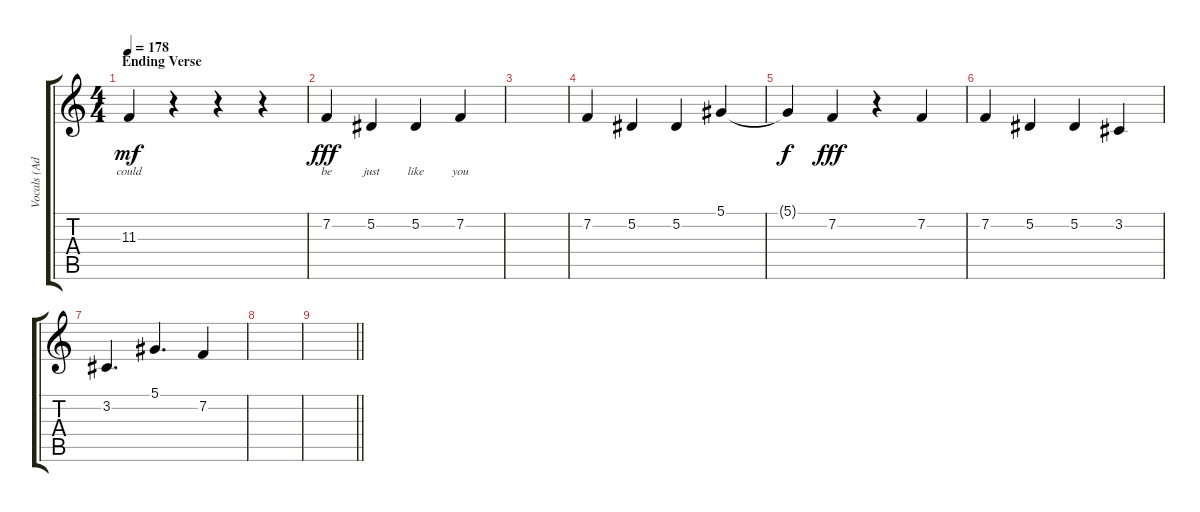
\track ("Vocals (Adam Gontier & Neil Sanderson)" "Vocals (Ad") {instrument lead1square}
\staff {score tabs}
\tuning (Eb4 Bb3 Gb3 Db3 Ab2 Db2) {hide}
\ts (4 4)
\section ("" "Ending Verse")
\tempo 178
\clef g2
\ks c
11.3.4{lyrics (0 "could") lyrics (1 "") lyrics (2 "") lyrics (3 "") lyrics (4 "") dy mf} r.4 r.4 r.4 |
7.2.4{lyrics (0 "be") lyrics (1 "") lyrics (2 "") lyrics (3 "") lyrics (4 "") dy fff} 5.2.4{lyrics (0 "just") lyrics (1 "") lyrics (2 "") lyrics (3 "") lyrics (4 "")} 5.2.4{lyrics (0 "like") lyrics (1 "") lyrics (2 "") lyrics (3 "") lyrics (4 "")} 7.2.4{lyrics (0 "you") lyrics (1 "") lyrics (2 "") lyrics (3 "") lyrics (4 "")} |
|
7.2.4 5.2.4 5.2.4 5.1.4 |
5.1{t}.4{dy f} 7.2.4{dy fff} r.4 7.2.4 |
7.2.4 5.2.4 5.2.4 3.2.4 |
3.2.4{d} 5.1.4{d} 7.2.4 |
|
\barLineRight lightlight
